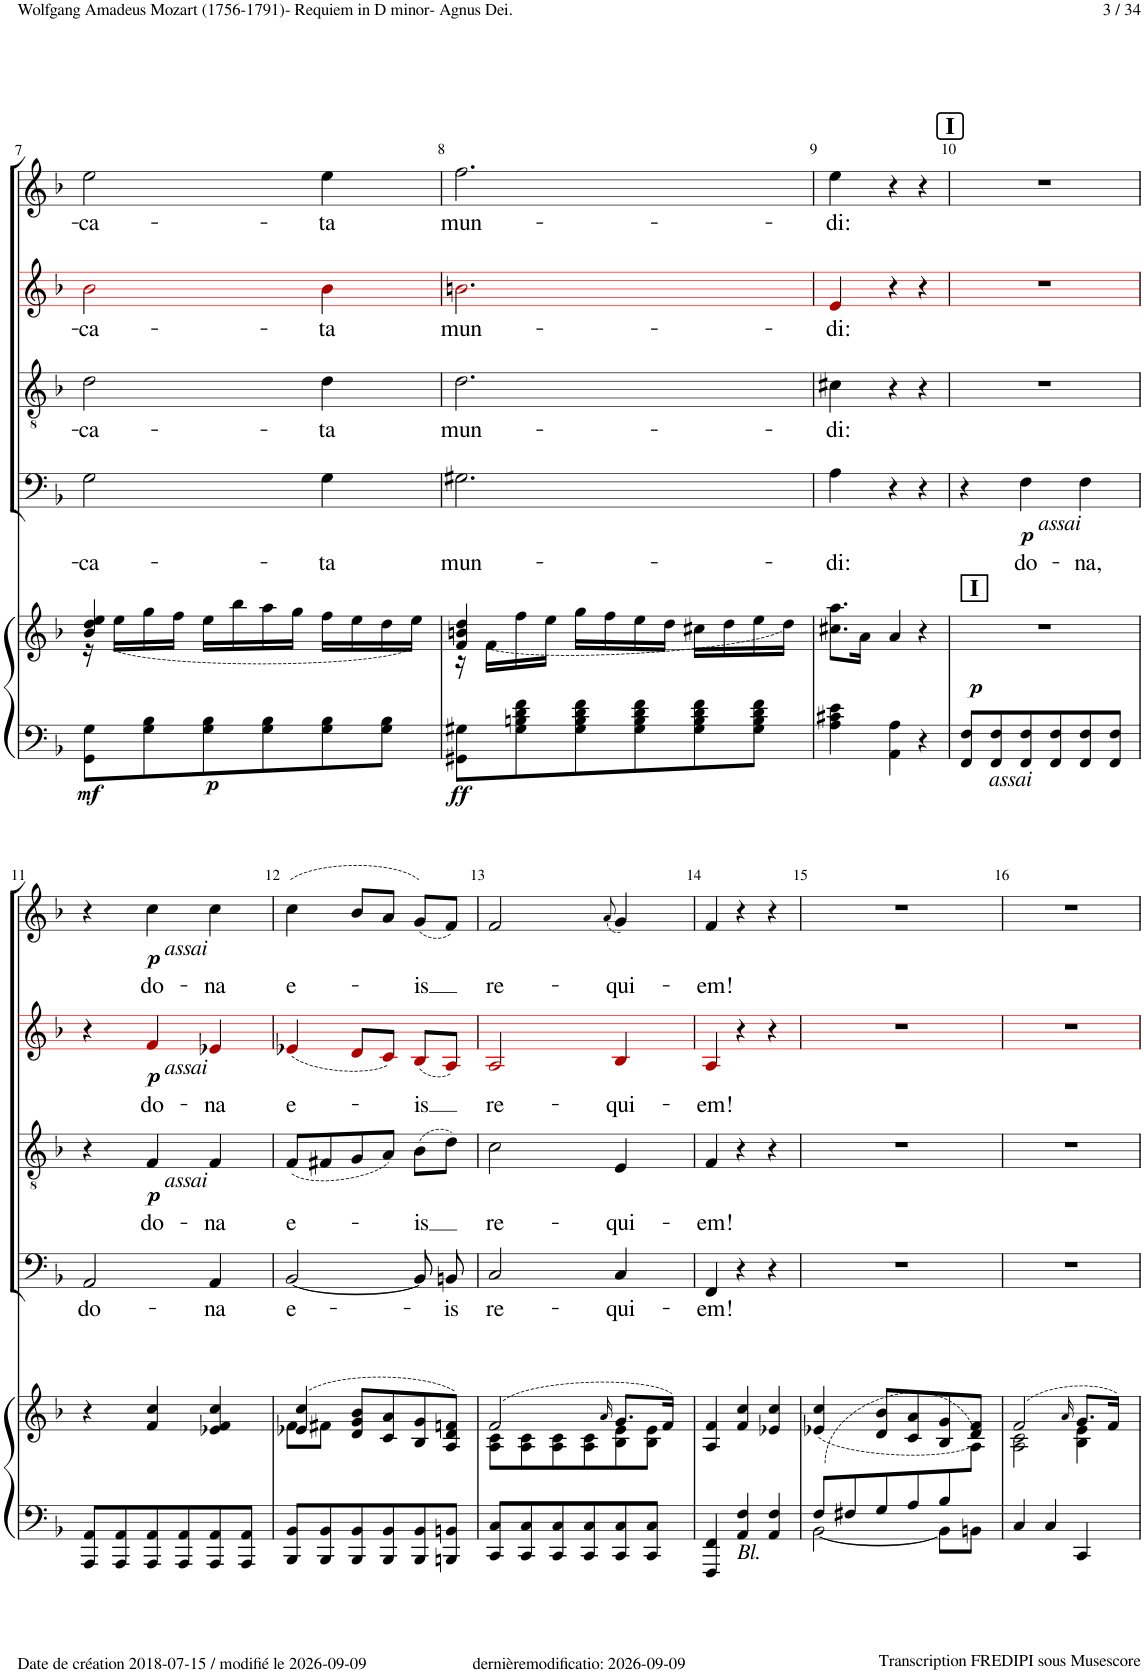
**kern	**kern	**dynam	**kern	**text	**dynam	**kern	**text	**dynam	**kern	**text	**dynam	**kern	**text	**dynam
*part5	*part5	*part5	*part4	*part4	*part4	*part3	*part3	*part3	*part2	*part2	*part2	*part1	*part1	*part1
*staff6	*staff5	*staff5/6	*staff4	*staff4	*staff4	*staff3	*staff3	*staff3	*staff2	*staff2	*staff2	*staff1	*staff1	*staff1
*I"Piano	*	*	*I"Bass	*	*	*I"Tenor	*	*	*I"Alto	*	*	*I"Soprano	*	*
*I'Pno	*	*	*	*	*	*	*	*	*	*	*	*	*	*
!!LO:PB:g=z
*clefF4	*clefG2	*	*clefF4	*	*	*clefGv2	*	*	*clefG2	*	*	*clefG2	*	*
*	*	*	*	*	*	*	*	*	*ITrd1c2	*	*	*	*	*
*k[b-]	*k[b-]	*	*k[b-]	*	*	*k[b-]	*	*	*k[b-]	*	*	*k[b-]	*	*
*M3/4	*M3/4	*	*M3/4	*	*	*M3/4	*	*	*M3/4	*	*	*M3/4	*	*
=7	=7	=7	=7	=7	=7	=7	=7	=7	=7	=7	=7	=7	=7	=7
*	*^	*	*	*	*	*	*	*	*	*	*	*	*	*
!	!	!	!LO:DY:b=2	!	!LO:LY:b	!	!	!LO:LY:b	!	!	!LO:LY:b	!	!	!LO:LY:b	!
8GG\ 8G\L	4b-/ 4dd/ 4ee/	16r	mf	2G!\	-ca-	.	2d!\	-ca-	.	2b-!i\	-ca-	.	2ee!\	-ca-	.
.	.	(16ee\LL	.	.	.	.	.	.	.	.	.	.	.	.	.
8G\ 8B-\	.	16gg\	.	.	.	.	.	.	.	.	.	.	.	.	.
.	.	16ff\JJ	.	.	.	.	.	.	.	.	.	.	.	.	.
!	!	!	!LO:DY:b=2	!	!	!	!	!	!	!	!	!	!	!	!
8G\ 8B-\	2ryy	16ee\LL	p	.	.	.	.	.	.	.	.	.	.	.	.
.	.	16bb-\	.	.	.	.	.	.	.	.	.	.	.	.	.
8G\ 8B-\	.	16aa\	.	.	.	.	.	.	.	.	.	.	.	.	.
.	.	16gg\JJ	.	.	.	.	.	.	.	.	.	.	.	.	.
!	!	!	!	!	!LO:LY:b	!	!	!LO:LY:b	!	!	!LO:LY:b	!	!	!LO:LY:b	!
8G\ 8B-\	.	16ff\LL	.	4G!\	-ta	.	4d!\	-ta	.	4b-!i\	-ta	.	4ee!\	-ta	.
.	.	16ee\	.	.	.	.	.	.	.	.	.	.	.	.	.
8G\ 8B-\J	.	16dd\	.	.	.	.	.	.	.	.	.	.	.	.	.
.	.	16ee\JJ)	.	.	.	.	.	.	.	.	.	.	.	.	.
=8	=8	=8	=8	=8	=8	=8	=8	=8	=8	=8	=8	=8	=8	=8	=8
!	!	!	!LO:DY:b=2	!	!LO:LY:b	!	!	!LO:LY:b	!	!	!LO:LY:b	!	!	!LO:LY:b	!
8GG#X\ 8G#X\L	4f/ 4bn/ 4dd/	16r	ff	2.G#X!\	mun-	.	2.d!\	mun-	.	2.bn!i\	mun-	.	2.ff!\	mun-	.
.	.	(16f\LL	.	.	.	.	.	.	.	.	.	.	.	.	.
8G#\ 8Bn\ 8d\ 8f\	.	16ff\	.	.	.	.	.	.	.	.	.	.	.	.	.
.	.	16ee\JJ	.	.	.	.	.	.	.	.	.	.	.	.	.
8G#\ 8B\ 8d\ 8f\	2ryy	16gg\LL	.	.	.	.	.	.	.	.	.	.	.	.	.
.	.	16ff\	.	.	.	.	.	.	.	.	.	.	.	.	.
8G#\ 8B\ 8d\ 8f\	.	16ee\	.	.	.	.	.	.	.	.	.	.	.	.	.
.	.	16dd\JJ	.	.	.	.	.	.	.	.	.	.	.	.	.
8G#\ 8B\ 8d\ 8f\	.	16cc#X\LL	.	.	.	.	.	.	.	.	.	.	.	.	.
.	.	16dd\	.	.	.	.	.	.	.	.	.	.	.	.	.
8G#\ 8B\ 8d\ 8f\J	.	16ee\	.	.	.	.	.	.	.	.	.	.	.	.	.
.	.	16dd\JJ)	.	.	.	.	.	.	.	.	.	.	.	.	.
=9	=9	=9	=9	=9	=9	=9	=9	=9	=9	=9	=9	=9	=9	=9	=9
!	!	!	!	!	!LO:LY:b	!	!	!LO:LY:b	!	!	!LO:LY:b	!	!	!LO:LY:b	!
*	*v	*v	*	*	*	*	*	*	*	*	*	*	*	*	*
4A\ 4c#X\ 4e\	8.cc#X\ 8.aa\L	.	4A!\	-di:	.	4c#X!\	-di:	.	4e!i/	-di:	.	4ee!\	-di:	.
.	16a\Jk	.	.	.	.	.	.	.	.	.	.	.	.	.
4AA\ 4A\	4a/	.	4r	.	.	4r	.	.	4r	.	.	4r	.	.
4r	4r	.	4r	.	.	4r	.	.	4r	.	.	4r	.	.
=10	=10	=10	=10	=10	=10	=10	=10	=10	=10	=10	=10	=10	=10	=10
!	!LO:TX:a:B:t=I	!	!	!	!	!	!	!	!	!	!	!	!	!
!LO:TX:b:i:t=assai	!	!	!	!	!	!	!	!	!	!	!	!	!	!
!	!	!LO:DY:b	!	!	!	!	!	!	!	!	!	!	!	!
8FF/ 8F/L	2.r	p	4r	.	.	2.r	.	.	2.r	.	.	2.r	.	.
8FF/ 8F/	.	.	.	.	.	.	.	.	.	.	.	.	.	.
!	!	!	!LO:TX:b:i:t=assai	!	!	!	!	!	!	!	!	!	!	!
!	!	!	!	!LO:LY:b	!LO:DY:b	!	!	!	!	!	!	!	!	!
8FF/ 8F/	.	.	4F!\	do-	p	.	.	.	.	.	.	.	.	.
8FF/ 8F/	.	.	.	.	.	.	.	.	.	.	.	.	.	.
!	!	!	!	!LO:LY:b	!	!	!	!	!	!	!	!	!	!
8FF/ 8F/	.	.	4F!\	-na,	.	.	.	.	.	.	.	.	.	.
8FF/ 8F/J	.	.	.	.	.	.	.	.	.	.	.	.	.	.
!!LO:LB:g=z
=11	=11	=11	=11	=11	=11	=11	=11	=11	=11	=11	=11	=11	=11	=11
!	!	!	!	!LO:LY:b	!	!	!	!	!	!	!	!	!	!
8AAA/ 8AA/L	4r	.	2AA!/	do-	.	4r	.	.	4r	.	.	4r	.	.
8AAA/ 8AA/	.	.	.	.	.	.	.	.	.	.	.	.	.	.
!	!	!	!	!	!	!	!	!	!	!	!	!LO:TX:b:i:t=assai	!	!
!	!	!	!	!	!	!	!	!	!LO:TX:b:i:t=assai	!	!	!	!	!
!	!	!	!	!	!	!LO:TX:b:i:t=assai	!	!	!	!	!	!	!	!
!	!	!	!	!	!	!	!LO:LY:b	!LO:DY:b	!	!LO:LY:b	!LO:DY:b	!	!LO:LY:b	!LO:DY:b
8AAA/ 8AA/	4f/ 4cc/	.	.	.	.	4F!/	do-	p	4f!i/	do-	p	4cc!\	do-	p
8AAA/ 8AA/	.	.	.	.	.	.	.	.	.	.	.	.	.	.
!	!	!	!	!LO:LY:b	!	!	!LO:LY:b	!	!	!LO:LY:b	!	!	!LO:LY:b	!
8AAA/ 8AA/	4e-X/ 4f/ 4cc/	.	4AA!/	-na	.	4F!/	-na	.	4e-X!i/	-na	.	4cc!\	-na	.
8AAA/ 8AA/J	.	.	.	.	.	.	.	.	.	.	.	.	.	.
=12	=12	=12	=12	=12	=12	=12	=12	=12	=12	=12	=12	=12	=12	=12
*	*^	*	*	*	*	*	*	*	*	*	*	*	*	*
!	!	!	!	!	!LO:LY:b	!	!	!LO:LY:b	!	!	!LO:LY:b	!	!	!LO:LY:b	!
8BBB-/ 8BB-/L	(4e-X/ 4cc/	8f\L	.	[2BB-!/	e-	.	(8F!/L	e-	.	(4e-X!i/	e-	.	(4cc!\	e-	.
8BBB-/ 8BB-/	.	8f#X\J	.	.	.	.	8F#X!/	.	.	.	.	.	.	.	.
8BBB-/ 8BB-/	8d/ 8g/ 8b-/L	2ryy	.	.	.	.	8G!/	.	.	8d!i/L	.	.	8b-!/L	.	.
8BBB-/ 8BB-/	8c/ 8a/	.	.	.	.	.	8A!/J)	.	.	8c!i/J)	.	.	8a!/J	.	.
!	!	!	!	!	!	!	!	!LO:LY:b	!	!	!LO:LY:b	!	!	!LO:LY:b	!
8BBB-/ 8BB-/	8B-/ 8g/	.	.	8BB-!/L]	.	.	(8B-!\L	-is	.	(8B-!i/L	-is	.	(8g!/L)	-is	.
!	!	!	!	!	!LO:LY:b	!	!	!	!	!	!	!	!	!	!
8BBBn/ 8BBn/J	8A/ 8d/ 8fn/J)	.	.	8BBn!/J	-is	.	8d!\J)	.	.	8A!i/J)	.	.	8f!/J)	.	.
=13	=13	=13	=13	=13	=13	=13	=13	=13	=13	=13	=13	=13	=13	=13	=13
!	!	!	!	!	!LO:LY:b	!	!	!LO:LY:b	!	!	!LO:LY:b	!	!	!LO:LY:b	!
8CC/ 8C/L	(2f/	8A\ 8c\L	.	2C!/	re-	.	2c!\	re-	.	2A!i/	re-	.	2f!/	re-	.
8CC/ 8C/	.	8A\ 8c\	.	.	.	.	.	.	.	.	.	.	.	.	.
8CC/ 8C/	.	8A\ 8c\	.	.	.	.	.	.	.	.	.	.	.	.	.
8CC/ 8C/	.	8A\ 8c\	.	.	.	.	.	.	.	.	.	.	.	.	.
.	16qa/	.	.	.	.	.	.	.	.	.	.	.	(8qa/	.	.
!	!	!	!	!	!LO:LY:b	!	!	!LO:LY:b	!	!	!LO:LY:b	!	!	!LO:LY:b	!
8CC/ 8C/	8.g/L	8B-\ 8e\	.	4C!/	-qui-	.	4E!/	-qui-	.	4B-!i/	-qui-	.	4g!/)	-qui-	.
8CC/ 8C/J	.	8B-\ 8e\J	.	.	.	.	.	.	.	.	.	.	.	.	.
.	16f/Jk)	.	.	.	.	.	.	.	.	.	.	.	.	.	.
*	*v	*v	*	*	*	*	*	*	*	*	*	*	*	*	*
=14	=14	=14	=14	=14	=14	=14	=14	=14	=14	=14	=14	=14	=14	=14
!	!	!	!	!LO:LY:b	!	!	!LO:LY:b	!	!	!LO:LY:b	!	!	!LO:LY:b	!
4FFF/ 4FF/	4A/ 4f/	.	4FF!/	-em!	.	4F!/	-em!	.	4A!i/	-em!	.	4f!/	-em!	.
!LO:TX:b:i:t=Bl.	!	!	!	!	!	!	!	!	!	!	!	!	!	!
4AA/ 4F/	4f/ 4cc/	.	4r	.	.	4r	.	.	4r	.	.	4r	.	.
4AA/ 4F/	4e-X/ 4cc/	.	4r	.	.	4r	.	.	4r	.	.	4r	.	.
=15	=15	=15	=15	=15	=15	=15	=15	=15	=15	=15	=15	=15	=15	=15
*^	*^	*	*	*	*	*	*	*	*	*	*	*	*	*
(8F/L	[2BB-\	(4e-X/ 4cc/	8ryy	.	2.r	.	.	2.r	.	.	2.r	.	.	2.r	.	.
*	*	*v	*v	*	*	*	*	*	*	*	*	*	*	*	*	*
8F#X/	.	.	.	.	.	.	.	.	.	.	.	.	.	.	.
8G/	.	8d/ 8b-/L	.	.	.	.	.	.	.	.	.	.	.	.	.
8A/	.	8c/ 8a/	.	.	.	.	.	.	.	.	.	.	.	.	.
8B-/	8BB-\L]	8B-/ 8g/	.	.	.	.	.	.	.	.	.	.	.	.	.
*	*	*^	*	*	*	*	*	*	*	*	*	*	*	*	*
8ryy	8BBn\J	8d/ 8f/J)	8A\J)	.	.	.	.	.	.	.	.	.	.	.	.	.
*v	*v	*	*	*	*	*	*	*	*	*	*	*	*	*	*	*
=16	=16	=16	=16	=16	=16	=16	=16	=16	=16	=16	=16	=16	=16	=16	=16
4C/	(2f/	2A\ 2c\	.	2.r	.	.	2.r	.	.	2.r	.	.	2.r	.	.
4C/	.	.	.	.	.	.	.	.	.	.	.	.	.	.	.
.	16qa/	.	.	.	.	.	.	.	.	.	.	.	.	.	.
4CC/	8.g/L	4B-\ 4e\	.	.	.	.	.	.	.	.	.	.	.	.	.
.	16f/Jk)	.	.	.	.	.	.	.	.	.	.	.	.	.	.
*	*v	*v	*	*	*	*	*	*	*	*	*	*	*	*	*
=	=	=	=	=	=	=	=	=	=	=	=	=	=	=
*-	*-	*-	*-	*-	*-	*-	*-	*-	*-	*-	*-	*-	*-	*-
